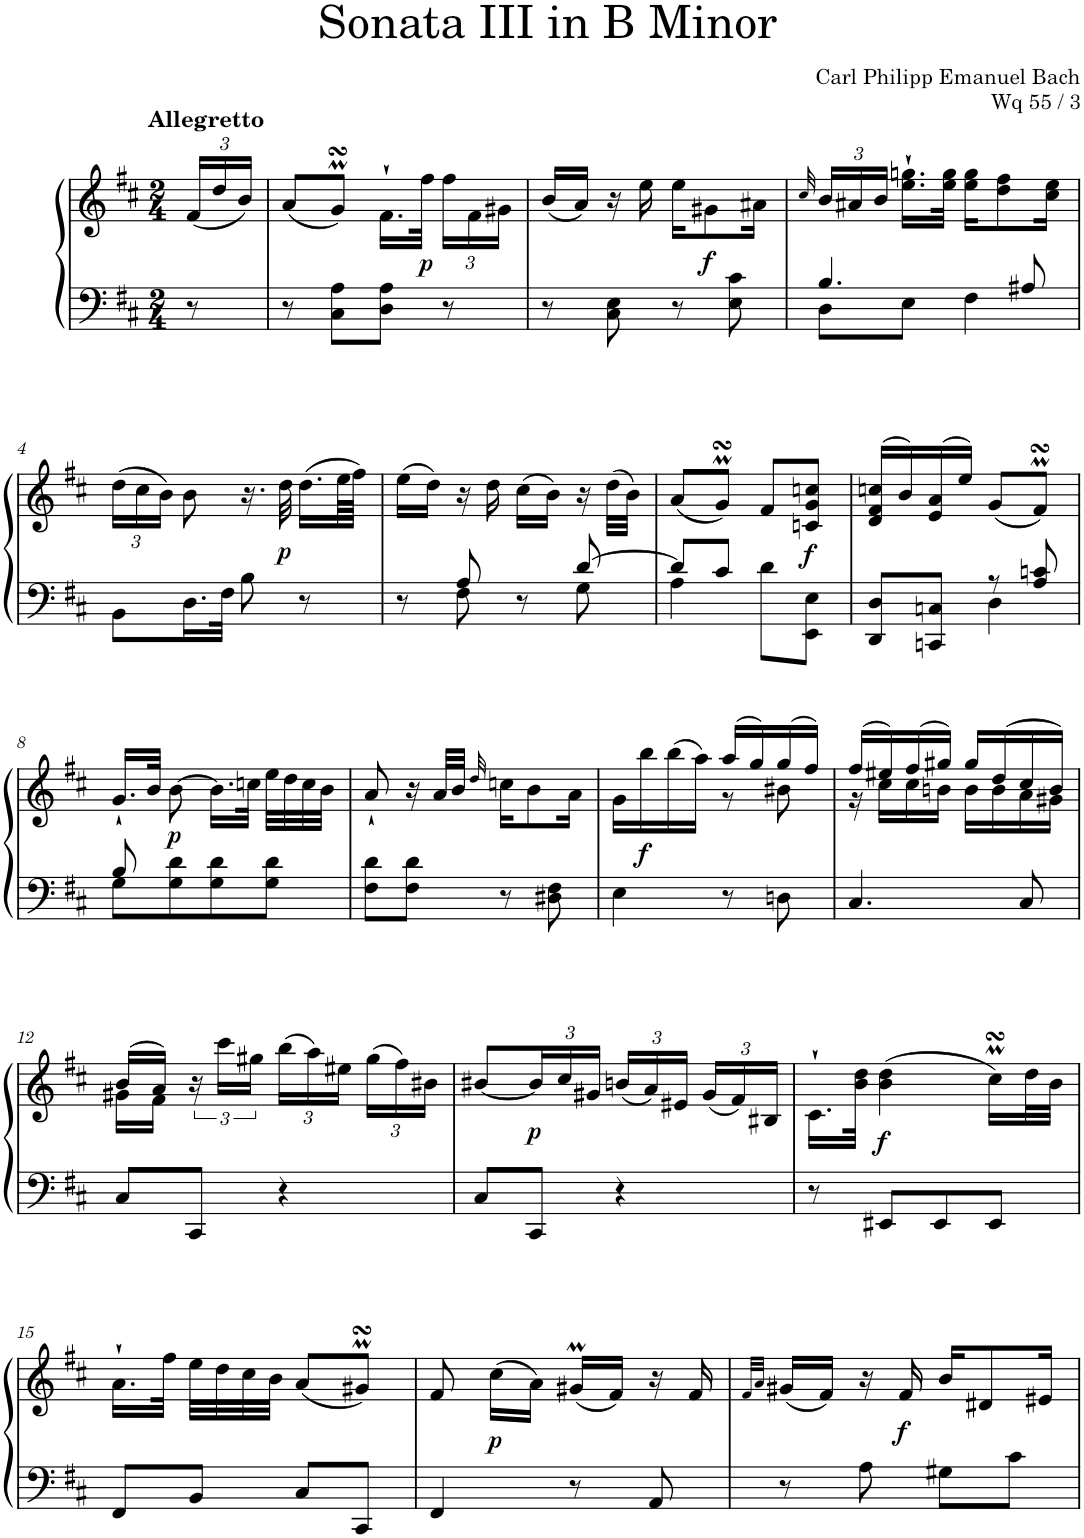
**kern	**kern	**dynam
*part1	*part1	*part1
*staff2	*staff1	*staff1/2
*I"Фортепиано	*	*
*clefF4	*clefG2	*
*k[f#c#]	*k[f#c#]	*
*b:	*b:	*
*M2/4	*M2/4	*
*	*Xbrackettup	*
=	=	=
!	!LO:TX:a:B:t=Allegretto	!
8r	(<24f#/LL	.
.	24dd/	.
.	24b/JJ)	.
=1	=1	=1
8r	(<8a/L	.
8C#\ 8A\L	8gsSSsM/J)	.
8D\ 8A\J	16.f#`>\LL	.
!	!	!LO:DY:b
.	32ff#\JJk	p
8r	24ff#\LL	.
.	24f#\	.
.	24g#X\JJ	.
=2	=2	=2
8r	(<16b/LL	.
.	16a/JJ)	.
8C#\ 8E\	16r	.
.	16ee\	.
8r	16ee\KL	.
!	!	!LO:DY:b
.	8g#X\	f
8E\ 8c#\	.	.
.	16a#X\Jk	.
=3	=3	=3
.	32qcc#/	.
*^	*	*
4.B/	8D\L	24b/LL	.
.	.	24a#X/	.
.	.	24b/JJ	.
.	8E\J	16.ee\` 16.ggn\`LL	.
.	.	32ee\ 32gg\JJk	.
.	4F#\	16ee\ 16gg\KL	.
.	.	8dd\ 8ff#\	.
8A#X/	.	.	.
.	.	16cc#\ 16ee\Jk	.
*v	*v	*	*
!!LO:LB:g=z
=4	=4	=4
8BB\L	(>24dd\LL	.
.	24cc#\	.
.	24b\JJ)	.
16.D\L	8b\	.
32F#\JJk	.	.
8B\	16.r	.
!	!	!LO:DY:b
.	32dd\	p
8r	(>16.dd\LL	.
.	64ee\LL	.
.	64ff#\JJJJ)	.
=5	=5	=5
*^	*	*
8r	8ryy	(>16ee\LL	.
.	.	16dd\JJ)	.
8A/	8F#\	16r	.
.	.	16dd\	.
8r	8ryy	(>16cc#\LL	.
.	.	16b\JJ)	.
[8d/	8G\	16r	.
.	.	(>32dd\LLL	.
.	.	32b\JJJ)	.
=6	=6	=6	=6
8d/L]	4A\	(<8a/L	.
8c#/J	.	8gsSSsM/J)	.
8d\L	4ryy	8f#/L	.
!	!	!	!LO:DY:b
8EE\ 8E\J	.	8cn/ 8g/ 8ccn/J	f
=7	=7	=7	=7
8DD/ 8D/L	4ryy	(>16d/ 16f#/ 16ccn/LL	.
.	.	16b/)	.
8CCn/ 8Cn/J	.	(>16e/ 16a/	.
.	.	16ee/JJ)	.
8r	4D\	(<8g/L	.
8A/ 8cn/	.	8f#sSsSm/J)	.
!!LO:LB:g=z
=8	=8	=8	=8
8B/	8G\L	16.g`/LL	.
.	.	32b/JJk	.
!	!	!	!LO:DY:b
4.ryy	8G\ 8d\	[8b\	p
.	8G\ 8d\	16.b\LL]	.
.	.	32ccn\JJk	.
.	8G\ 8d\J	32ee\LLL	.
.	.	32dd\	.
.	.	32cc\	.
.	.	32b\JJJ	.
*v	*v	*	*
=9	=9	=9
8F#\ 8d\L	8a`/	.
8F#\ 8d\J	16r	.
.	32a/LLL	.
.	32b/JJJ	.
.	32qdd/	.
8r	16ccn\KL	.
.	8b\	.
8D#X\ 8F#\	.	.
.	16a\Jk	.
=10	=10	=10
*	*^	*
4E\	16g\LL	4ryy	.
!	!	!	!LO:DY:b
.	16bb\	.	f
.	(>16bb\	.	.
.	16aa\JJ)	.	.
8r	(>16aa/LL	8r	.
.	16gg/)	.	.
8Dn\	(>16gg/	8b#X\	.
.	16ff#/JJ)	.	.
=11	=11	=11	=11
4.C#/	(>16ff#/LL	16r	.
.	16ee#X/)	16cc#\LL	.
.	(>16ff#/	16cc#\	.
.	16gg#X/JJ)	16bn\JJ	.
.	16gg#/LL	16b\LL	.
.	(>16dd/	16b\	.
8C#/	16cc#/	16a\	.
.	16b/JJ)	16g#X\JJ	.
!!LO:LB:g=z	!!
=12	=12	=12	=12
8C#/L	(>16b/LL	16g#X\LL	.
.	16a/JJ)	16f#\JJ	.
*	*brackettup	*	*
8CC#/J	24r	4.ryy	.
.	24ccc#\LL	.	.
.	24gg#X\JJ	.	.
*	*Xbrackettup	*	*
4r	(>24bb\LL	.	.
.	24aa\)	.	.
.	24ee#X\JJ	.	.
.	(>24gg#\LL	.	.
.	24ff#\)	.	.
.	24b#X\JJ	.	.
*	*v	*v	*
=13	=13	=13
8C#/L	[8b#X/L	.
!	!	!LO:DY:b
8CC#/J	24b#/L]	p
.	24cc#/	.
.	24g#X/JJ	.
4r	(<24bn/LL	.
.	24a/)	.
.	24e#X/JJ	.
.	(<24g#/LL	.
.	24f#/)	.
.	24B#X/JJ	.
=14	=14	=14
8r	16.c#`\LL	.
.	32b\ 32dd\JJk	.
!	!	!LO:DY:a=2
8EE#X/L	(>4b\ 4dd\	f
8EE#/	.	.
8EE#/J	16cc#sSsSm\LL)	.
.	32dd\L	.
.	32b\JJJ	.
!!LO:LB:g=z
=15	=15	=15
8FF#/L	16.a`\LL	.
.	32ff#\JJk	.
8BB/J	32ee\LLL	.
.	32dd\	.
.	32cc#\	.
.	32b\JJJ	.
8C#/L	(<8a/L	.
8CC#/J	8g#XmsSsS/J)	.
=16	=16	=16
4FF#/	8f#/	.
!	!	!LO:DY:b
.	(>16cc#\LL	p
.	16a\JJ)	.
8r	(<16g#Xm/LL	.
.	16f#/JJ)	.
8AA/	16r	.
.	16f#/	.
=17	=17	=17
.	32qf#/LLL	.
.	32qa/JJJ	.
8r	(<16g#X/LL	.
.	16f#/JJ)	.
8A\	16r	.
!	!	!LO:DY:b
.	16f#/	f
8G#X\L	16b/KL	.
.	8d#X/	.
8c#\J	.	.
.	16e#X/Jk	.
=	=	=
*-	*-	*-
